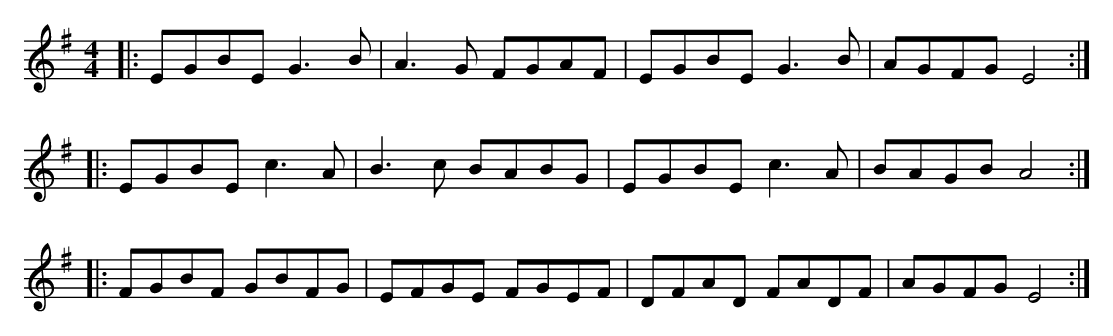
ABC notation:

X:1
M:4/4
K:Emin
|:EGBE G3 B|A3 G FGAF|EGBE G3 B|AGFG E4:|
|:EGBE c3 A|B3 c BABG|EGBE c3 A|BAGB A4:|
|:FGBF GBFG|EFGE FGEF|DFAD FADF|AGFG E4:|
